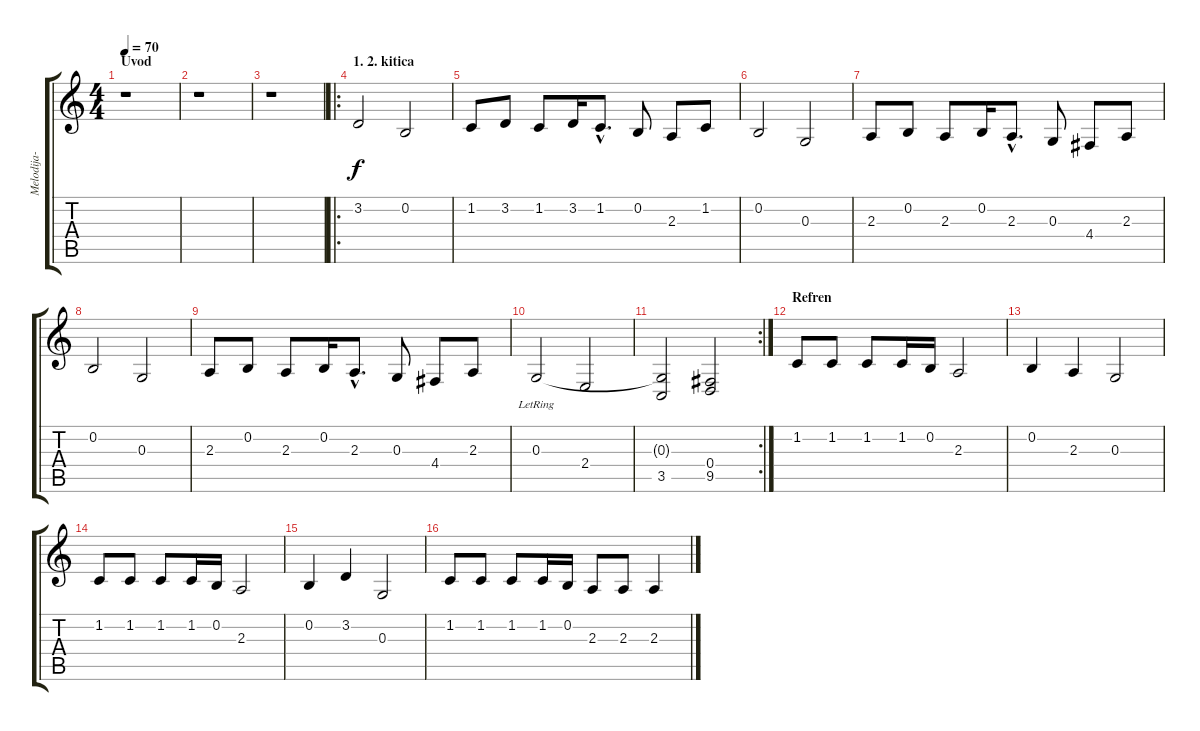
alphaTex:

\track ("Melodija-" "Melodija-") {instrument pad7halo}
\staff {score tabs}
\tuning (E4 B3 G3 D3 A2 E2) {hide}
\ts (4 4)
\section ("" "Uvod")
\tempo 70
\clef g2
\ks c
r.1{dy f instrument pad7halo} |
r.1 |
r.1 |
\ro
\section ("" "1. 2. kitica")
3.2.2 0.2.2 |
1.2.8 3.2.8 1.2.8 3.2.16 1.2{hac}.8{d} 0.2.8 2.3.8 1.2.8 |
0.2.2 0.3.2 |
2.3.8 0.2.8 2.3.8 0.2.16 2.3{hac}.8{d} 0.3.8 4.4.8 2.3.8 |
0.2.2 0.3.2 |
2.3.8 0.2.8 2.3.8 0.2.16 2.3{hac}.8{d} 0.3.8 4.4.8 2.3.8 |
0.3{lr}.2 2.4.2 |
\rc 2
(0.3{t} 3.5).2 (0.4 9.5).2 |
\section ("" "Refren")
1.2.8 1.2.8 1.2.8 1.2.16 0.2.16 2.3.2 |
0.2.4 2.3.4 0.3.2 |
1.2.8 1.2.8 1.2.8 1.2.16 0.2.16 2.3.2 |
0.2.4 3.2.4 0.3.2 |
1.2.8 1.2.8 1.2.8 1.2.16 0.2.16 2.3.8 2.3.8 2.3.4
